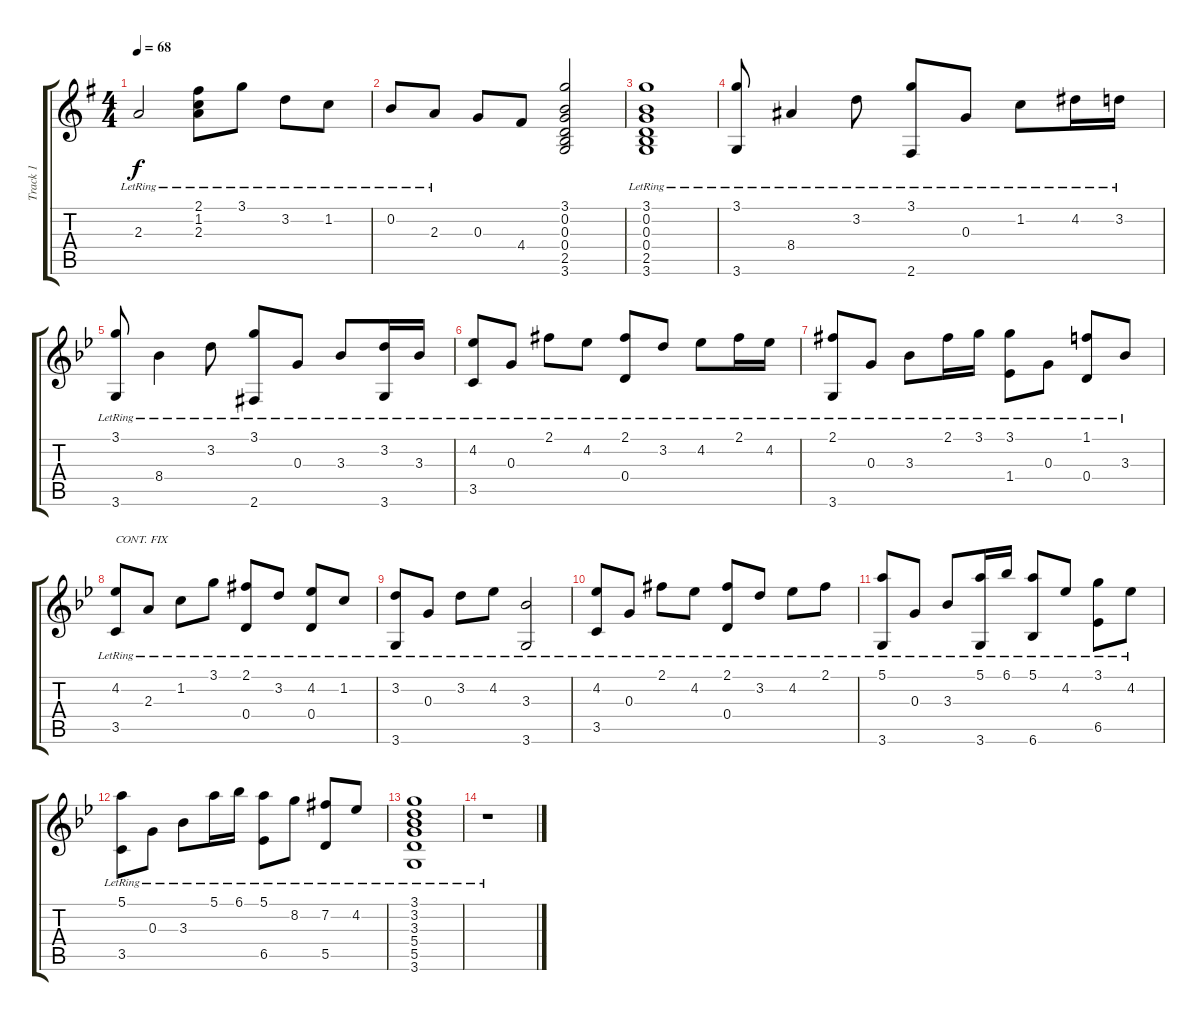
\track ("Track 1" "Track 1") {instrument acousticguitarnylon}
\staff {score tabs}
\tuning (E4 B3 G3 D3 A2 E2) {hide}
\ts (4 4)
\tempo 68
\clef g2
\ks g
2.3{lr}.2{dy f} (2.1{lr} 1.2{lr} 2.3{lr}).8 3.1{lr}.8 3.2{lr}.8 1.2{lr}.8 |
0.2{lr}.8 2.3{lr}.8 0.3.8 4.4.8 (3.1 0.2 0.3 0.4 2.5 3.6).2 |
(3.1{lr} 0.2{lr} 0.3{lr} 0.4{lr} 2.5{lr} 3.6{lr}).1 |
(3.1{lr} 3.6{lr}).8 8.4{lr}.4 3.2{lr}.8 (3.1{lr} 2.6{lr}).8 0.3{lr}.8 1.2{lr}.8 4.2{lr}.16 3.2{lr}.16 |
\ks gminor
(3.1{lr} 3.6{lr}).8 8.4{lr}.4 3.2{lr}.8 (3.1{lr} 2.6{lr acc #}).8 0.3{lr}.8 3.3{lr}.8 (3.2{lr} 3.6{lr}).16 3.3{lr}.16 |
(4.2{lr} 3.5{lr}).8 0.3{lr}.8 2.1{lr acc #}.8 4.2{lr}.8 (2.1{lr acc #} 0.4{lr}).8 3.2{lr}.8 4.2{lr}.8 2.1{lr acc #}.16 4.2{lr}.16 |
(2.1{lr acc #} 3.6{lr}).8 0.3{lr}.8 3.3{lr}.8 2.1{lr acc #}.16 3.1{lr}.16 (3.1{lr} 1.4{lr}).8 0.3{lr}.8 (1.1{lr} 0.4{lr}).8 3.3{lr}.8 |
(4.2{lr} 3.5{lr}).8{txt "CONT. FIX"} 2.3{lr}.8 1.2{lr}.8 3.1{lr}.8 (2.1{lr acc #} 0.4{lr}).8 3.2{lr}.8 (4.2{lr} 0.4{lr}).8 1.2{lr}.8 |
(3.2{lr} 3.6{lr}).8 0.3{lr}.8 3.2{lr}.8 4.2{lr}.8 (3.3{lr} 3.6{lr}).2 |
(4.2{lr} 3.5{lr}).8 0.3{lr}.8 2.1{lr acc #}.8 4.2{lr}.8 (2.1{lr acc #} 0.4{lr}).8 3.2{lr}.8 4.2{lr}.8 2.1{lr acc #}.8 |
(5.1{lr} 3.6{lr}).8 0.3{lr}.8 3.3{lr}.8 (5.1{lr} 3.6{lr}).16 6.1{lr}.16 (5.1{lr} 6.6{lr}).8 4.2{lr}.8 (3.1{lr} 6.5{lr}).8 4.2{lr}.8 |
(5.1{lr} 3.5{lr}).8 0.3{lr}.8 3.3{lr}.8 5.1{lr}.16 6.1{lr}.16 (5.1{lr} 6.5{lr}).8 8.2{lr}.8 (7.2{lr acc #} 5.5{lr}).8 4.2{lr}.8 |
(3.1{lr} 3.2{lr} 3.3{lr} 5.4{lr} 5.5{lr} 3.6{lr}).1 |
r.1
